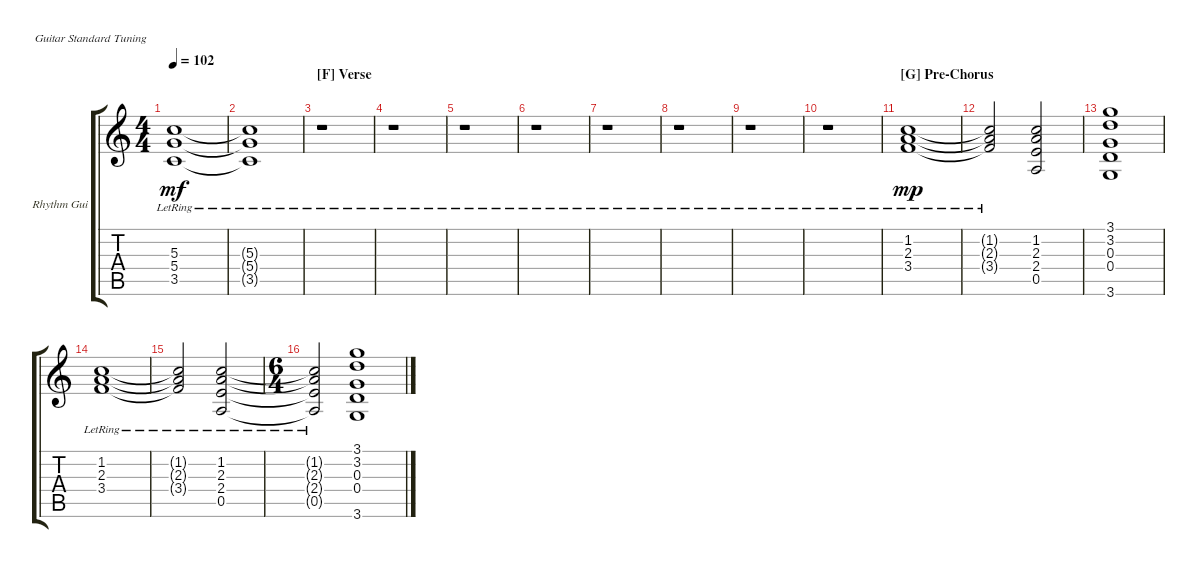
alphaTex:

\defaultSystemsLayout 4
\bracketExtendMode groupsimilarinstruments
\firstSystemTrackNameOrientation horizontal
\otherSystemsTrackNameOrientation horizontal
\track ("Rhythm Guitar" "Rhythm Gui") {instrument electricguitarclean}
\staff {score tabs}
\tuning (E4 B3 G3 D3 A2 E2)
\ts (4 4)
\tempo 102
\clef g2
\ks c
(3.5{lr t} 5.4{lr t} 5.3{lr t}).1{dy mf} |
(3.5{lr t} 5.4{lr t} 5.3{lr t}).1 |
\section ("F" "Verse")
r.1 |
r.1 |
r.1 |
r.1 |
r.1 |
r.1 |
r.1 |
r.1 |
\section ("G" "Pre-Chorus")
(3.4{lr} 2.3{lr} 1.2{lr}).1{dy mp} |
(3.4{lr t} 2.3{lr t} 1.2{lr t}).2 (2.4 2.3 1.2 0.5).2 |
(3.6 0.4 0.3 3.2 3.1).1 |
(3.4{lr} 2.3{lr} 1.2{lr}).1 |
(3.4{lr t} 2.3{lr t} 1.2{lr t}).2 (2.4{lr} 2.3{lr} 1.2{lr} 0.5{lr}).2 |
\ts (6 4)
(2.4{lr t} 2.3{lr t} 1.2{lr t} 0.5{lr t}).2 (3.6 0.4 0.3 3.2 3.1).1
